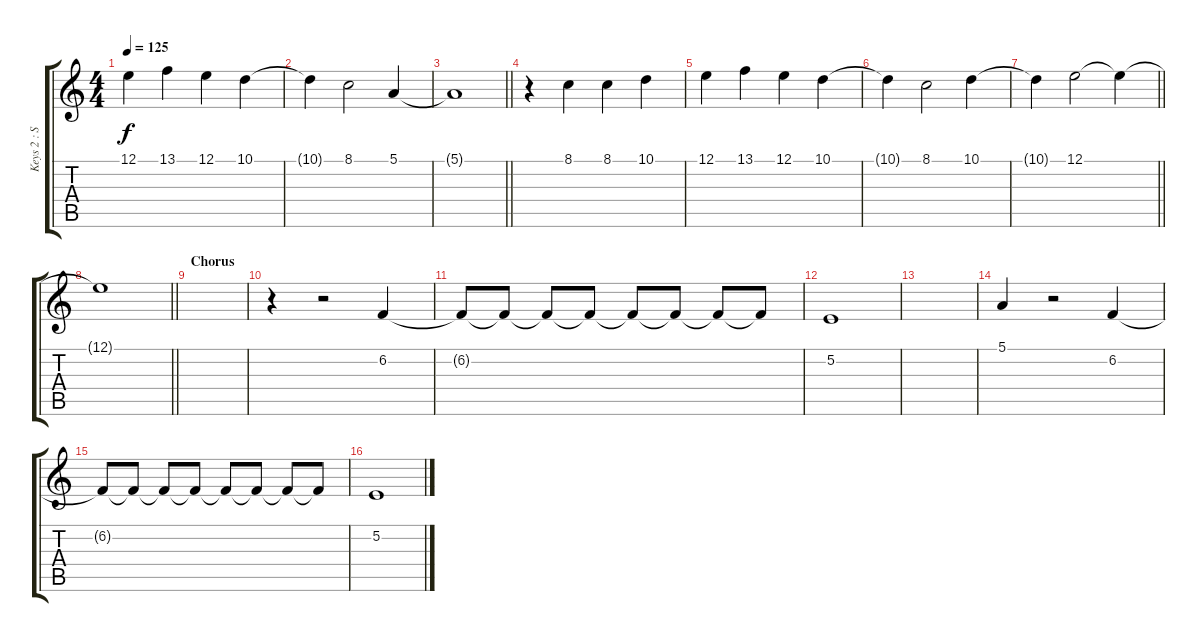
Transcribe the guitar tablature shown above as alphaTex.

\track ("Keys 2 : Strings" "Keys 2 : S") {instrument tremolostrings}
\staff {score tabs}
\tuning (E4 B3 G3 D3 A2 E2) {hide}
\ts (4 4)
\tempo 125
\clef g2
\ks c
12.1.4{dy f} 13.1.4 12.1.4 10.1.4 |
10.1{t}.4 8.1.2 5.1.4 |
\barLineRight lightlight
5.1{t}.1 |
r.4 8.1.4 8.1.4 10.1.4 |
12.1.4 13.1.4 12.1.4 10.1.4 |
10.1{t}.4 8.1.2 10.1.4 |
\barLineRight lightlight
10.1{t}.4 12.1.2 12.1{t}.4 |
\barLineRight lightlight
12.1{t}.1 |
\section ("" "Chorus")
|
r.4 r.2 6.2.4 |
6.2{t}.8 6.2{t}.8 6.2{t}.8 6.2{t}.8 6.2{t}.8 6.2{t}.8 6.2{t}.8 6.2{t}.8 |
5.2.1 |
|
5.1.4 r.2 6.2.4 |
6.2{t}.8 6.2{t}.8 6.2{t}.8 6.2{t}.8 6.2{t}.8 6.2{t}.8 6.2{t}.8 6.2{t}.8 |
5.2.1
